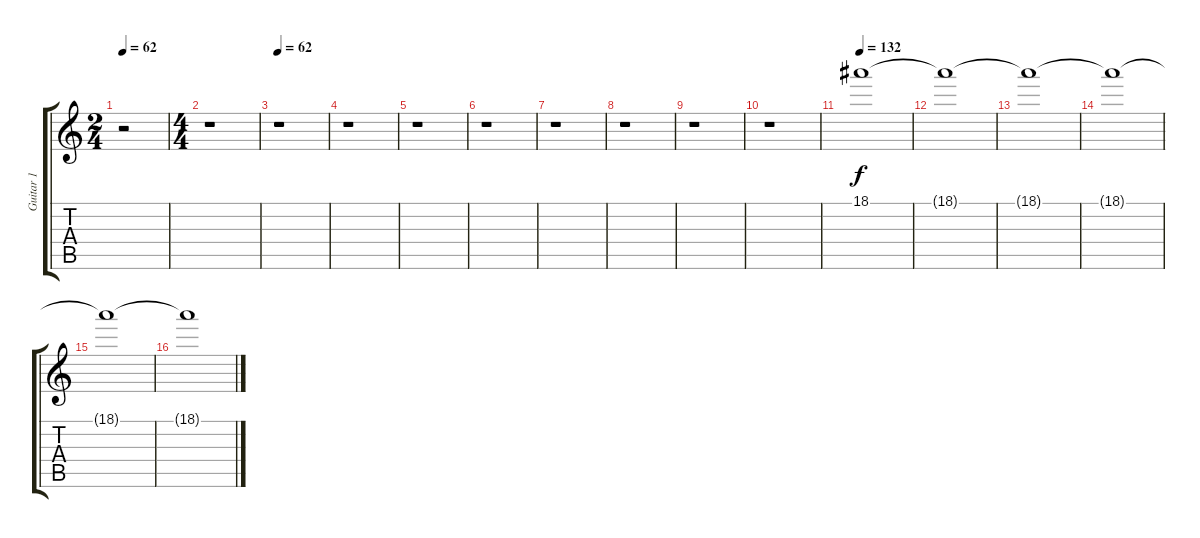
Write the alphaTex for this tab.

\track ("Guitar 1" "Guitar 1") {instrument distortionguitar}
\staff {score tabs}
\tuning (E4 B3 G3 D3 A2 E2) {hide}
\ts (2 4)
\tempo 62
\clef g2
\ks c
r.2{dy f instrument distortionguitar} |
\ts (4 4)
r.1 |
\tempo 62
r.1 |
r.1 |
r.1 |
r.1 |
r.1 |
r.1 |
r.1 |
r.1 |
\tempo 132
18.1.1 |
18.1{t}.1 |
18.1{t}.1 |
18.1{t}.1 |
18.1{t}.1 |
18.1{t}.1
